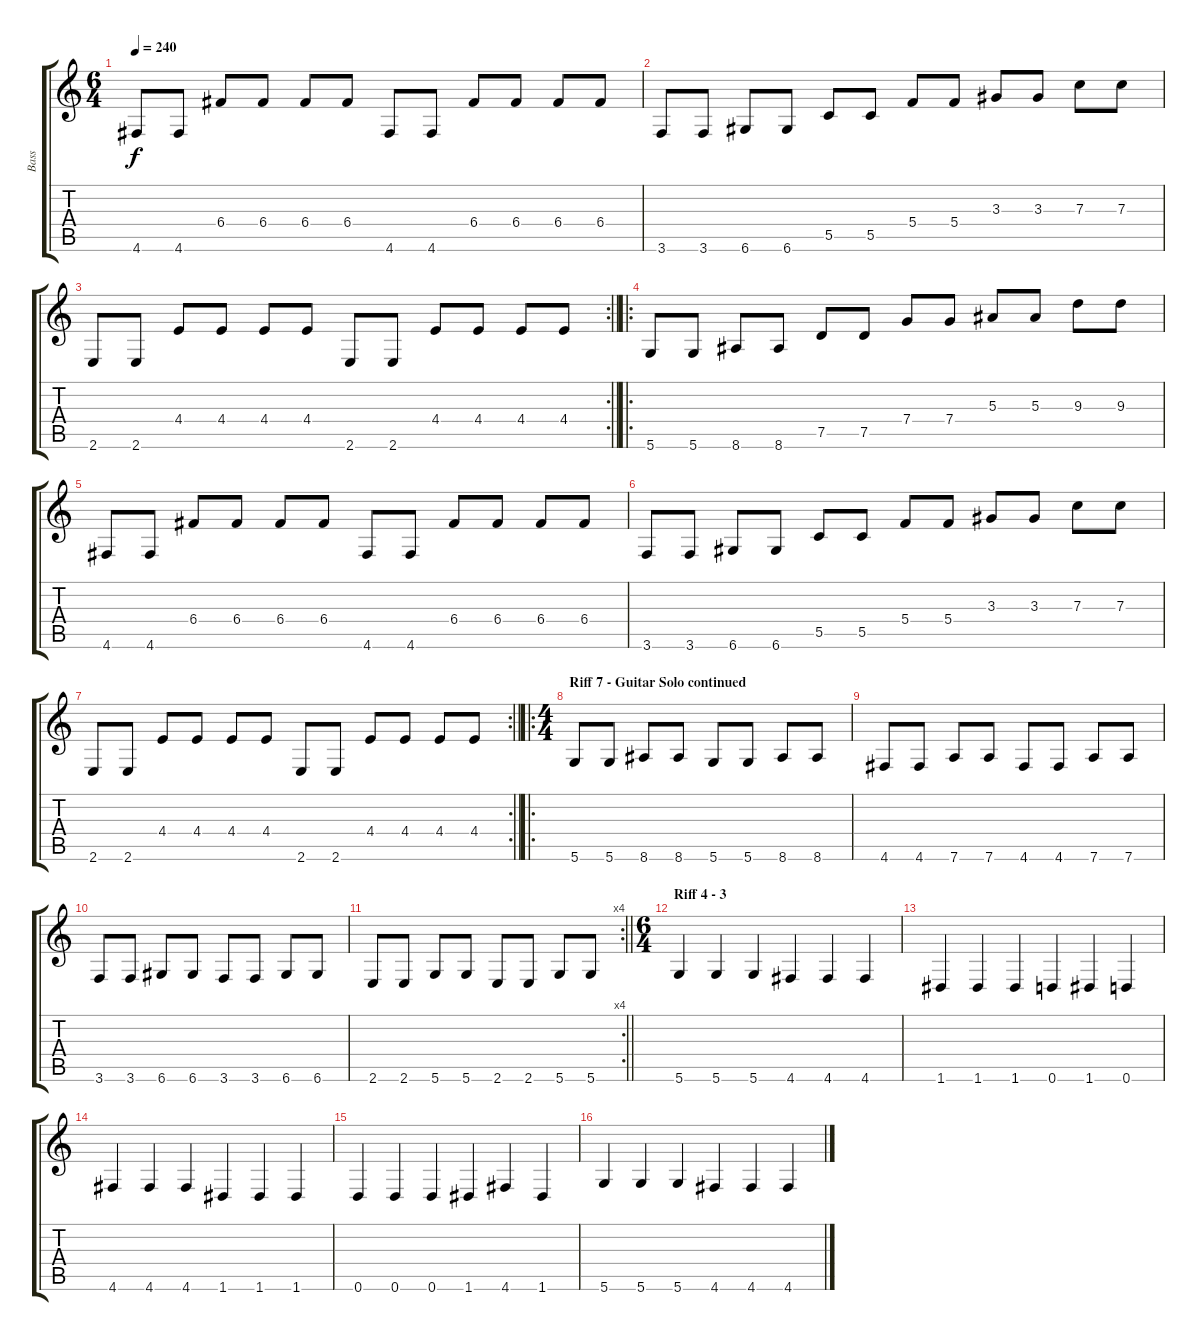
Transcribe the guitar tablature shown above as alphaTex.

\track ("Bass " "Bass ") {instrument contrabass}
\staff {score tabs}
\tuning (D4 A3 F3 C3 G2 D2) {hide}
\ts (6 4)
\tempo 240
\clef g2
\ks c
4.6.8{dy f} 4.6.8 6.4.8 6.4.8 6.4.8 6.4.8 4.6.8 4.6.8 6.4.8 6.4.8 6.4.8 6.4.8 |
3.6.8 3.6.8 6.6.8 6.6.8 5.5.8 5.5.8 5.4.8 5.4.8 3.3.8 3.3.8 7.3.8 7.3.8 |
\rc 2
\barLineRight lightlight
2.6.8 2.6.8 4.4.8 4.4.8 4.4.8 4.4.8 2.6.8 2.6.8 4.4.8 4.4.8 4.4.8 4.4.8 |
\ro
5.6.8 5.6.8 8.6.8 8.6.8 7.5.8 7.5.8 7.4.8 7.4.8 5.3.8 5.3.8 9.3.8 9.3.8 |
4.6.8 4.6.8 6.4.8 6.4.8 6.4.8 6.4.8 4.6.8 4.6.8 6.4.8 6.4.8 6.4.8 6.4.8 |
3.6.8 3.6.8 6.6.8 6.6.8 5.5.8 5.5.8 5.4.8 5.4.8 3.3.8 3.3.8 7.3.8 7.3.8 |
\rc 2
\barLineRight lightlight
2.6.8 2.6.8 4.4.8 4.4.8 4.4.8 4.4.8 2.6.8 2.6.8 4.4.8 4.4.8 4.4.8 4.4.8 |
\ro
\ts (4 4)
\section ("" "Riff 7 - Guitar Solo continued")
5.6.8 5.6.8 8.6.8 8.6.8 5.6.8 5.6.8 8.6.8 8.6.8 |
4.6.8 4.6.8 7.6.8 7.6.8 4.6.8 4.6.8 7.6.8 7.6.8 |
3.6.8 3.6.8 6.6.8 6.6.8 3.6.8 3.6.8 6.6.8 6.6.8 |
\rc 4
\barLineRight lightlight
2.6.8 2.6.8 5.6.8 5.6.8 2.6.8 2.6.8 5.6.8 5.6.8 |
\ts (6 4)
\section ("" "Riff 4 - 3")
5.6.4 5.6.4 5.6.4 4.6.4 4.6.4 4.6.4 |
1.6.4 1.6.4 1.6.4 0.6.4 1.6.4 0.6.4 |
4.6.4 4.6.4 4.6.4 1.6.4 1.6.4 1.6.4 |
0.6.4 0.6.4 0.6.4 1.6.4 4.6.4 1.6.4 |
5.6.4 5.6.4 5.6.4 4.6.4 4.6.4 4.6.4
